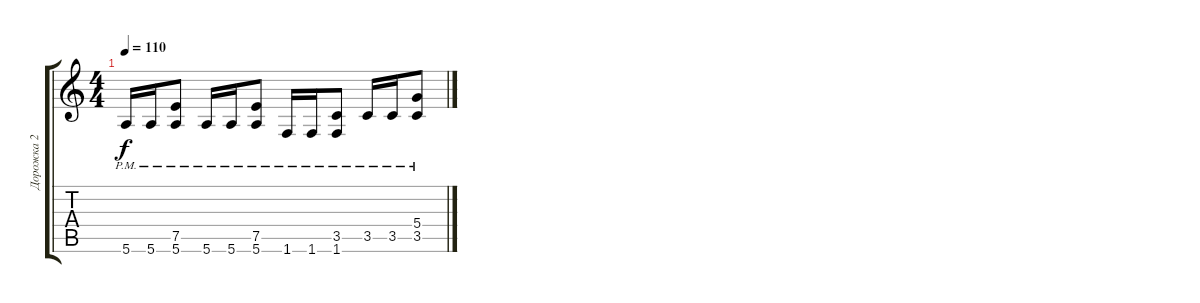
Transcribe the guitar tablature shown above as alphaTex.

\track ("Дорожка 2" "Дорожка 2") {instrument distortionguitar}
\staff {score tabs}
\tuning (E4 B3 G3 D3 A2 E2) {hide}
\ts (4 4)
\tempo 110
\clef g2
\ks c
5.6{pm}.16{dy f} 5.6{pm}.16 (7.5 5.6{pm}).8 5.6{pm}.16 5.6{pm}.16 (7.5 5.6{pm}).8 1.6{pm}.16 1.6{pm}.16 (3.5 1.6{pm}).8 3.5{pm}.16 3.5{pm}.16 (5.4 3.5{pm}).8
